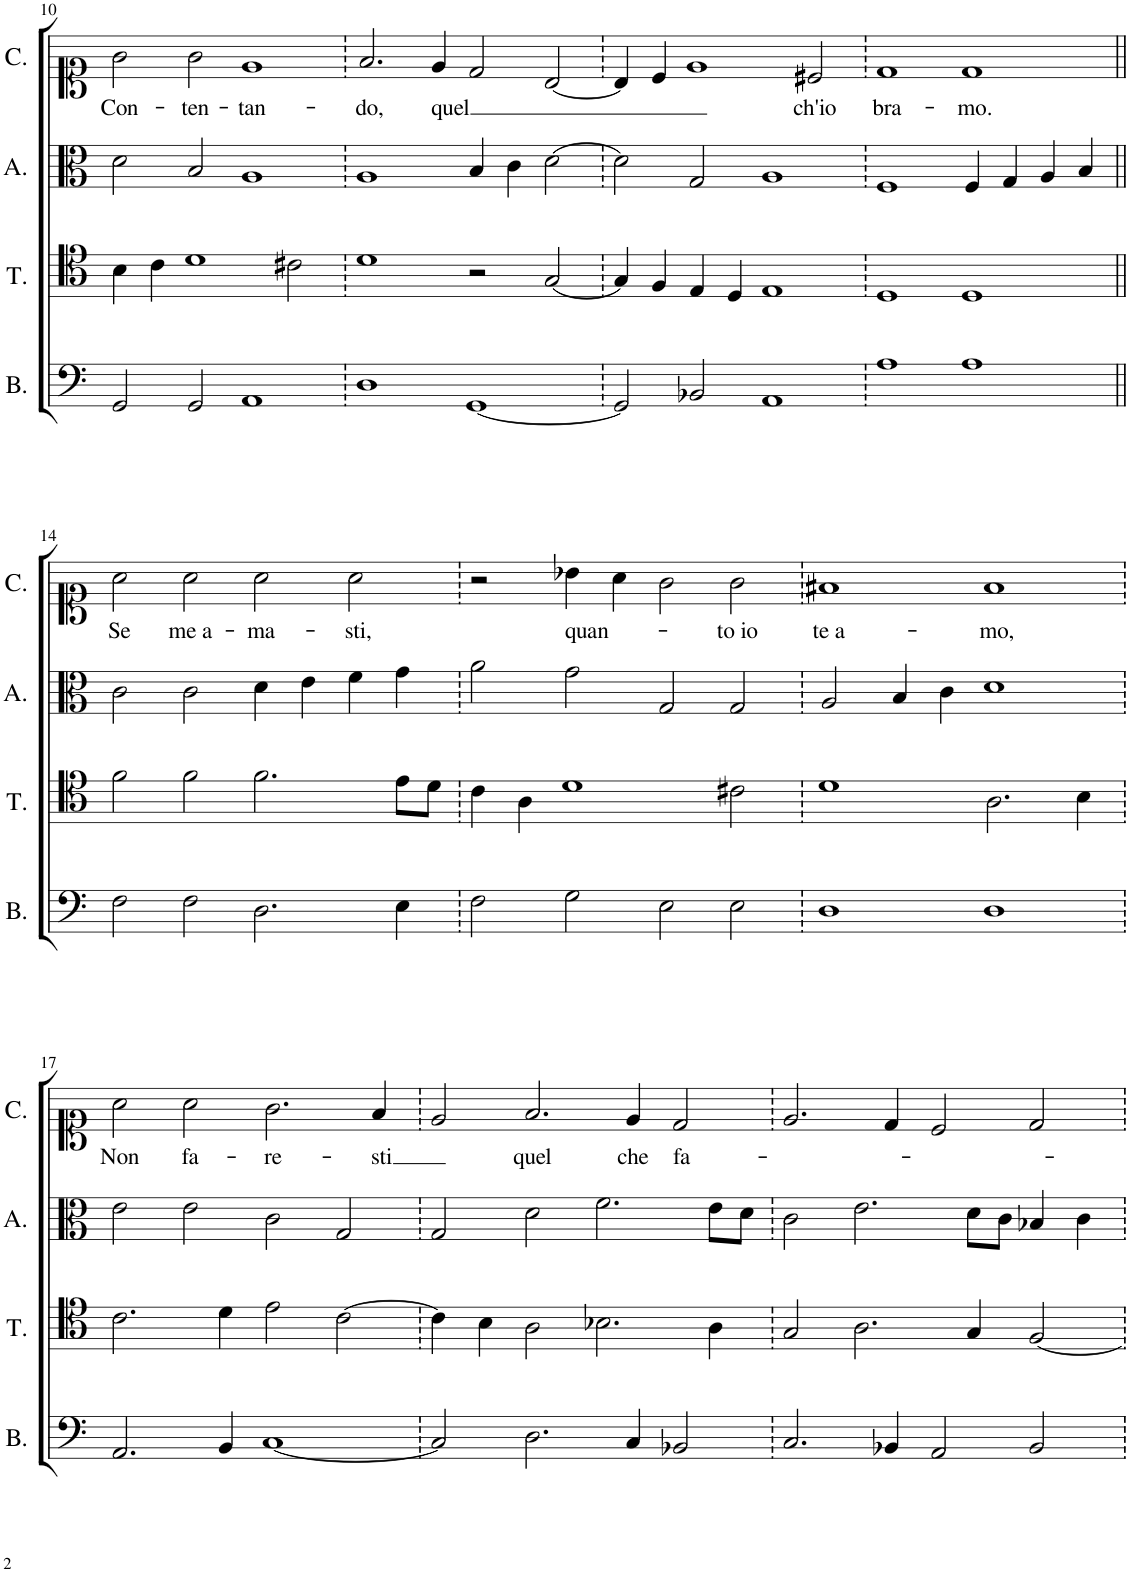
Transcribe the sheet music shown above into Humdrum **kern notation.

**kern	**kern	**kern	**kern	**text
*part4	*part3	*part2	*part1	*part1
*staff4	*staff3	*staff2	*staff1	*staff1
*I"Bassus	*I"Tenor	*I"Altus	*I"Cantus	*
*I'B.	*I'T.	*I'A.	*I'C.	*
!!LO:PB:g=z
*clefF4	*clefC4	*clefC3	*clefC1	*
*k[]	*k[]	*k[]	*k[]	*
*M8/4	*M8/4	*M8/4	*M8/4	*
=10	=10	=10	=10	=10
!	!	!	!	!LO:LY:b
2GG/	4B\	2d\	2g\	Con-
.	4c\	.	.	.
!	!	!	!	!LO:LY:b
2GG/	1d	2B/	2g\	-ten-
!	!	!	!	!LO:LY:b
1AA	.	1A	1e	-tan-
.	2c#X\	.	.	.
=11	=11	=11	=11	=11
!	!	!	!	!LO:LY:b
1D	1d	1A	2.f/	-do,
!	!	!	!	!LO:LY:b
.	.	.	4e/	quel
[1GG	2r	4B/	2d/	.
.	.	4c\	.	.
.	[2G/	[2d\	[2B/	.
=12	=12	=12	=12	=12
2GG/]	4G/]	2d\]	4B/]	.
.	4F/	.	4c/	.
2BB-X/	4E/	2G/	1e	.
.	4D/	.	.	.
1AA	1E	1A	.	.
!	!	!	!	!LO:LY:b
.	.	.	2c#X/	ch'io
=13	=13	=13	=13	=13
!	!	!	!	!LO:LY:b
1A	1D	1F	1d	bra-
!	!	!	!	!LO:LY:b
1A	1D	4F/	1d	-mo.
.	.	4G/	.	.
.	.	4A/	.	.
.	.	4B/	.	.
!!LO:LB:g=z
=14||	=14||	=14||	=14||	=14||
!	!	!	!	!LO:LY:b
2F\	2f\	2c\	2a\	Se
!	!	!	!	!LO:LY:b
2F\	2f\	2c\	2a\	me a-
!	!	!	!	!LO:LY:b
2.D\	2.f\	4d\	2a\	-ma-
.	.	4e\	.	.
!	!	!	!	!LO:LY:b
.	.	4f\	2a\	-sti,
4E\	8e\L	4g\	.	.
.	8d\J	.	.	.
=15	=15	=15	=15	=15
2F\	4c\	2a\	2r	.
.	4A\	.	.	.
!	!	!	!	!LO:LY:b
2G\	1d	2g\	4b-X\	quan-
.	.	.	4a\	.
2E\	.	2G/	2g\	.
!	!	!	!	!LO:LY:b
2E\	2c#X\	2G/	2g\	-to io
=16	=16	=16	=16	=16
!	!	!	!	!LO:LY:b
1D	1d	2A/	1f#X	te a-
.	.	4B/	.	.
.	.	4c\	.	.
!	!	!	!	!LO:LY:b
1D	2.A\	1d	1f#	-mo,
.	4B\	.	.	.
!!LO:LB:g=z
=17	=17	=17	=17	=17
!	!	!	!	!LO:LY:b
2.AA/	2.c\	2e\	2a\	Non
!	!	!	!	!LO:LY:b
.	.	2e\	2a\	fa-
4BB/	4d\	.	.	.
!	!	!	!	!LO:LY:b
[1C	2e\	2c\	2.g\	-re-
.	[2c\	2G/	.	.
!	!	!	!	!LO:LY:b
.	.	.	4f/	-sti
=18	=18	=18	=18	=18
2C/]	4c\]	2G/	2e/	.
.	4B\	.	.	.
!	!	!	!	!LO:LY:b
2.D\	2A\	2d\	2.f/	quel
.	2.B-X\	2.f\	.	.
!	!	!	!	!LO:LY:b
4C/	.	.	4e/	che
!	!	!	!	!LO:LY:b
2BB-X/	.	.	2d/	fa-
.	4A\	8e\L	.	.
.	.	8d\J	.	.
=19	=19	=19	=19	=19
2.C/	2G/	2c\	2.e/	.
.	2.A\	2.e\	.	.
4BB-X/	.	.	4d/	.
2AA/	.	.	2c/	.
.	4G/	8d\L	.	.
.	.	8c\J	.	.
2BB-/	[2F/	4B-X/	2d/	.
.	.	4c\	.	.
=	=	=	=	=
*-	*-	*-	*-	*-
